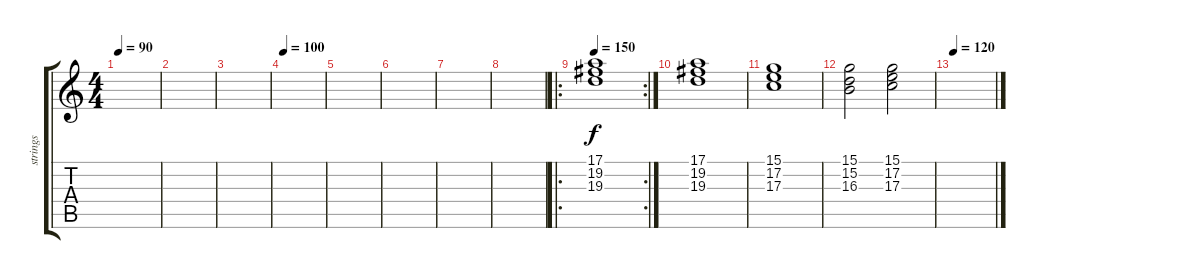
\track ("strings" "strings") {instrument stringensemble1}
\staff {score tabs}
\tuning (E4 B3 G3 D3 A2 E2) {hide}
\ts (4 4)
\tempo 90
\clef g2
\ks c
|
|
|
\tempo 100
|
|
|
|
|
\ro
\rc 2
\tempo 150
(17.1 19.2 19.3).1 |
(17.1 19.2 19.3).1 |
(15.1 17.2 17.3).1 |
(15.1 15.2 16.3).2 (15.1 17.2 17.3).2 |
\tempo 120
